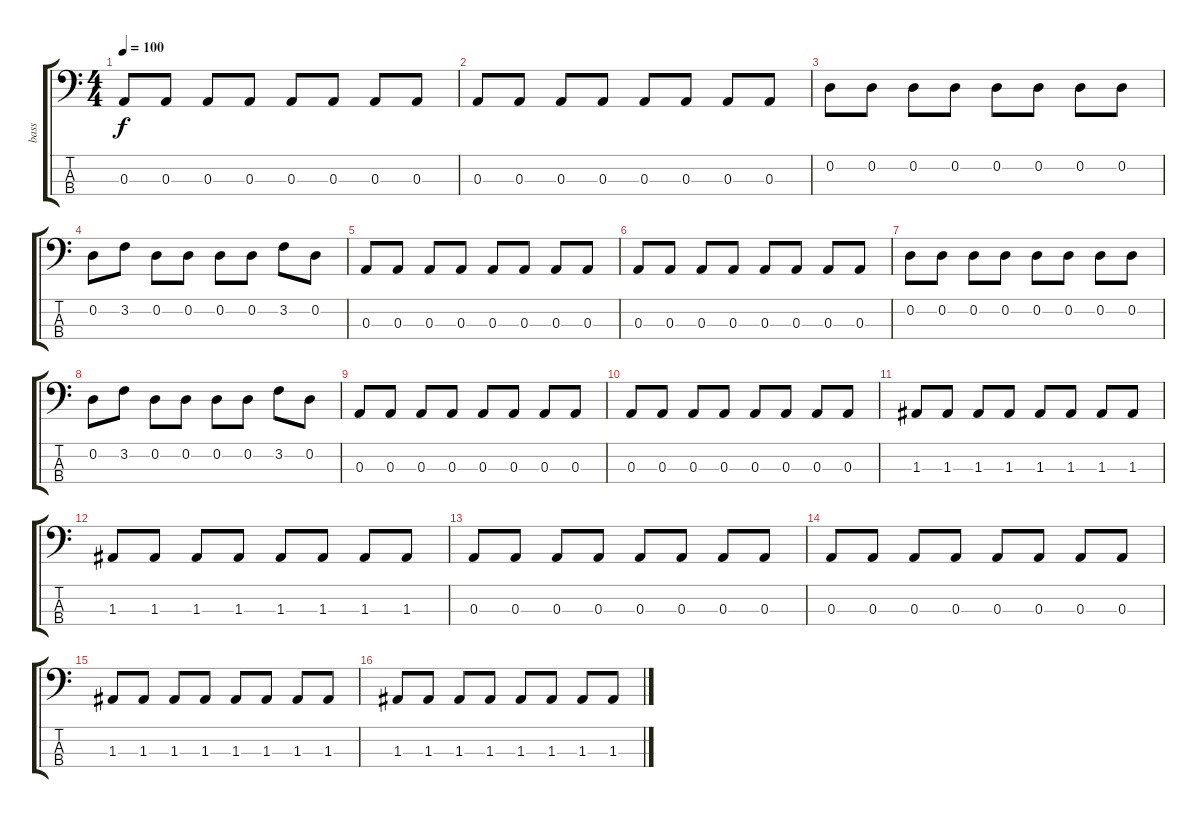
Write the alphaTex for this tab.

\track ("bass" "bass") {instrument electricbassfinger}
\staff {score tabs}
\tuning (G2 D2 A1 E1) {hide}
\ts (4 4)
\tempo 100
\clef f4
\ks c
0.3.8{dy f} 0.3.8 0.3.8 0.3.8 0.3.8 0.3.8 0.3.8 0.3.8 |
0.3.8 0.3.8 0.3.8 0.3.8 0.3.8 0.3.8 0.3.8 0.3.8 |
0.2.8 0.2.8 0.2.8 0.2.8 0.2.8 0.2.8 0.2.8 0.2.8 |
0.2.8 3.2.8 0.2.8 0.2.8 0.2.8 0.2.8 3.2.8 0.2.8 |
0.3.8 0.3.8 0.3.8 0.3.8 0.3.8 0.3.8 0.3.8 0.3.8 |
0.3.8 0.3.8 0.3.8 0.3.8 0.3.8 0.3.8 0.3.8 0.3.8 |
0.2.8 0.2.8 0.2.8 0.2.8 0.2.8 0.2.8 0.2.8 0.2.8 |
0.2.8 3.2.8 0.2.8 0.2.8 0.2.8 0.2.8 3.2.8 0.2.8 |
0.3.8 0.3.8 0.3.8 0.3.8 0.3.8 0.3.8 0.3.8 0.3.8 |
0.3.8 0.3.8 0.3.8 0.3.8 0.3.8 0.3.8 0.3.8 0.3.8 |
1.3.8 1.3.8 1.3.8 1.3.8 1.3.8 1.3.8 1.3.8 1.3.8 |
1.3.8 1.3.8 1.3.8 1.3.8 1.3.8 1.3.8 1.3.8 1.3.8 |
0.3.8 0.3.8 0.3.8 0.3.8 0.3.8 0.3.8 0.3.8 0.3.8 |
0.3.8 0.3.8 0.3.8 0.3.8 0.3.8 0.3.8 0.3.8 0.3.8 |
1.3.8 1.3.8 1.3.8 1.3.8 1.3.8 1.3.8 1.3.8 1.3.8 |
1.3.8 1.3.8 1.3.8 1.3.8 1.3.8 1.3.8 1.3.8 1.3.8
